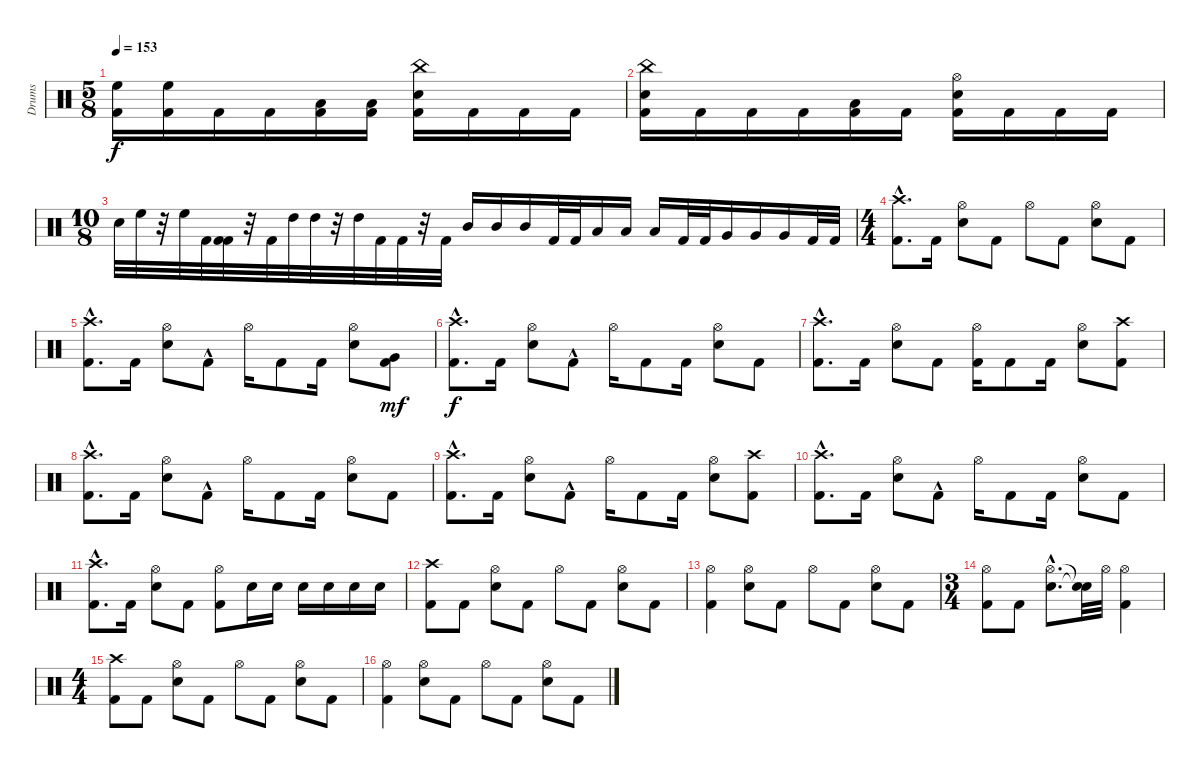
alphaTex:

\track ("Drums" "Drums") {instrument percussion}
\staff {score}
\articulation defaults
\ts (5 8)
\tempo 153
\clef neutral
\ks c
("Kick (hit) 2" "High Floor Tom (hit)").16{dy f} ("Kick (hit) 2" "High Floor Tom (hit)").16 "Kick (hit) 2".16 "Kick (hit) 2".16 ("Kick (hit) 2" "Low Tom (hit)").16 ("Kick (hit) 2" "Low Tom (hit)").16 ("Kick (hit) 2" "Electric Snare (hit)" "China (hit)").16 "Kick (hit) 2".16 "Kick (hit) 2".16 "Kick (hit) 2".16 |
("Kick (hit) 2" "Electric Snare (hit)" "China (hit)").16 "Kick (hit) 2".16 "Kick (hit) 2".16 "Kick (hit) 2".16 ("Kick (hit) 2" "Low Tom (hit)").16 "Kick (hit) 2".16 ("Kick (hit) 2" "Electric Snare (hit)" "Hi-Hat (open)").16 "Kick (hit) 2".16 "Kick (hit) 2".16 "Kick (hit) 2".16 |
\ts (10 8)
"Electric Snare (hit)".32 "High Floor Tom (hit)".32 r.32 "High Floor Tom (hit)".32 "Kick (hit) 2".32 ("Kick (hit) 2" "Kick (hit) 2").32 r.32 "Kick (hit) 2".32 "High Tom (hit)".32 "High Tom (hit)".32 r.32 "High Tom (hit)".32 "Kick (hit) 2".32 "Kick (hit) 2".32 r.32 "Kick (hit) 2".32 "Mid Tom (hit)".16 "Mid Tom (hit)".16 "Mid Tom (hit)".16 "Kick (hit) 2".32 "Kick (hit) 2".32 "Low Tom (hit)".16 "Low Tom (hit)".16 "Low Tom (hit)".16 "Kick (hit) 2".32 "Kick (hit) 2".32 "Very Low Tom (hit)".16 "Very Low Tom (hit)".16 "Very Low Tom (hit)".16 "Kick (hit) 2".32 "Kick (hit) 2".32 |
\ts (4 4)
("Crash high (hit)" "Kick (hit) 2"{hac}).8{d} "Kick (hit) 2".16 ("Electric Snare (hit)" "Hi-Hat (open)").8 "Kick (hit) 2".8 "Hi-Hat (open)".8 "Kick (hit) 2".8 ("Electric Snare (hit)" "Hi-Hat (open)").8 "Kick (hit) 2".8 |
("Kick (hit) 2"{hac} "Crash high (hit)").8{d} "Kick (hit) 2".16 ("Electric Snare (hit)" "Hi-Hat (open)").8 "Kick (hit) 2"{hac}.8 "Hi-Hat (open)".16 "Kick (hit) 2".8 "Kick (hit) 2".16 ("Electric Snare (hit)" "Hi-Hat (open)").8 ("Kick (hit) 2" "Very Low Tom (hit)").8{dy mf} |
("Crash high (hit)" "Kick (hit) 2"{hac}).8{d dy f} "Kick (hit) 2".16 ("Electric Snare (hit)" "Hi-Hat (open)").8 "Kick (hit) 2"{hac}.8 "Hi-Hat (open)".16 "Kick (hit) 2".8 "Kick (hit) 2".16 ("Electric Snare (hit)" "Hi-Hat (open)").8 "Kick (hit) 2".8 |
("Kick (hit) 2"{hac} "Crash high (hit)").8{d} "Kick (hit) 2".16 ("Electric Snare (hit)" "Hi-Hat (open)").8 "Kick (hit) 2".8 ("Hi-Hat (open)" "Kick (hit) 2").16 "Kick (hit) 2".8 "Kick (hit) 2".16 ("Electric Snare (hit)" "Hi-Hat (open)").8 ("Kick (hit) 2" "Crash high (hit)").8 |
("Kick (hit) 2"{hac} "Crash high (hit)").8{d} "Kick (hit) 2".16 ("Electric Snare (hit)" "Hi-Hat (open)").8 "Kick (hit) 2"{hac}.8 "Hi-Hat (open)".16 "Kick (hit) 2".8 "Kick (hit) 2".16 ("Electric Snare (hit)" "Hi-Hat (open)").8 "Kick (hit) 2".8 |
("Kick (hit) 2"{hac} "Crash high (hit)").8{d} "Kick (hit) 2".16 ("Electric Snare (hit)" "Hi-Hat (open)").8 "Kick (hit) 2"{hac}.8 "Hi-Hat (open)".16 "Kick (hit) 2".8 "Kick (hit) 2".16 ("Electric Snare (hit)" "Hi-Hat (open)").8 ("Kick (hit) 2" "Crash high (hit)").8 |
("Crash high (hit)" "Kick (hit) 2"{hac}).8{d} "Kick (hit) 2".16 ("Electric Snare (hit)" "Hi-Hat (open)").8 "Kick (hit) 2"{hac}.8 "Hi-Hat (open)".16 "Kick (hit) 2".8 "Kick (hit) 2".16 ("Electric Snare (hit)" "Hi-Hat (open)").8 "Kick (hit) 2".8 |
("Kick (hit) 2"{hac} "Crash high (hit)").8{d} "Kick (hit) 2".16 ("Electric Snare (hit)" "Hi-Hat (open)").8 "Kick (hit) 2".8 ("Kick (hit) 2" "Hi-Hat (open)").8 "Electric Snare (hit)".16 "Electric Snare (hit)".16 "Electric Snare (hit)".16 "Electric Snare (hit)".16 "Electric Snare (hit)".16 "Electric Snare (hit)".16 |
("Kick (hit) 2" "Crash high (hit)").8 "Kick (hit) 2".8 ("Electric Snare (hit)" "Hi-Hat (open)").8 "Kick (hit) 2".8 "Hi-Hat (open)".8 "Kick (hit) 2".8 ("Hi-Hat (open)" "Electric Snare (hit)").8 "Kick (hit) 2".8 |
("Hi-Hat (open)" "Kick (hit) 2").4 ("Electric Snare (hit)" "Hi-Hat (open)").8 "Kick (hit) 2".8 "Hi-Hat (open)".8 "Kick (hit) 2".8 ("Electric Snare (hit)" "Hi-Hat (open)").8 "Kick (hit) 2".8 |
\ts (3 4)
("Kick (hit) 2" "Hi-Hat (open)").8 "Kick (hit) 2".8 ("Electric Snare (hit)"{hac} "Hi-Hat (open)"{hac}).8{d} ("Snare (hit)"{t} "Snare (hit)"{t}).32 "Hi-Hat (open)".32 ("Kick (hit) 2" "Hi-Hat (open)").4 |
\ts (4 4)
("Crash high (hit)" "Kick (hit) 2").8 "Kick (hit) 2".8 ("Electric Snare (hit)" "Hi-Hat (open)").8 "Kick (hit) 2".8 "Hi-Hat (open)".8 "Kick (hit) 2".8 ("Hi-Hat (open)" "Electric Snare (hit)").8 "Kick (hit) 2".8 |
("Hi-Hat (open)" "Kick (hit) 2").4 ("Electric Snare (hit)" "Hi-Hat (open)").8 "Kick (hit) 2".8 "Hi-Hat (open)".8 "Kick (hit) 2".8 ("Electric Snare (hit)" "Hi-Hat (open)").8 "Kick (hit) 2".8
